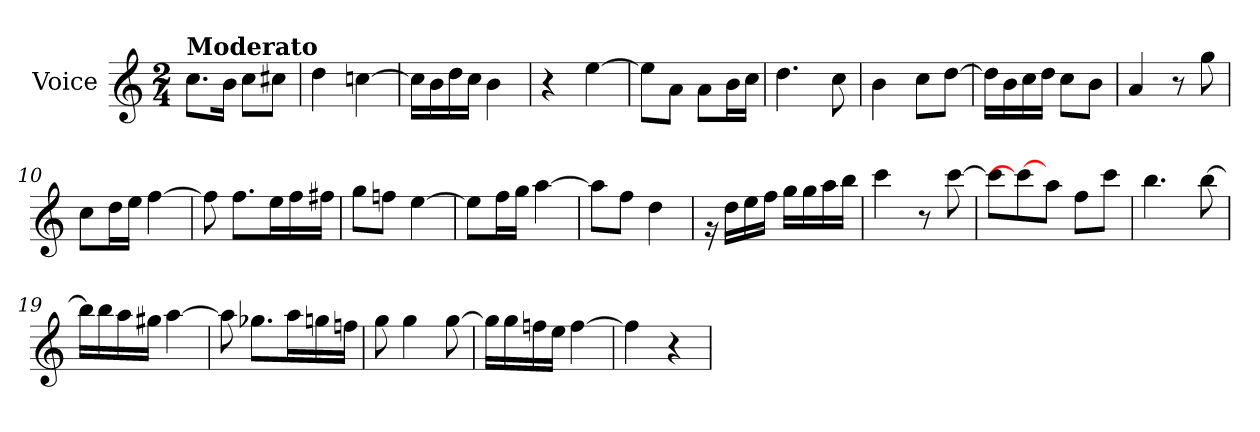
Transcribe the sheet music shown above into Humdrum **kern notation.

**kern
*part1
*staff1
*I"Voice
*I'V
*clefG2
*k[]
*C:
*M2/4
=1
!LO:TX:a:B:t=Moderato
8.cc\L
16b\Jk
8cc\L
8cc#X\J
=2
4dd\
[4ccn\
=3
16cc\LL]
16b\
16dd\
16cc\JJ
4b\
=4
4r
[4ee\
=5
8ee\L]
8a\J
8a\L
16b\L
16cc\JJ
=6
4.dd\
8cc\
!!LO:LB:g=z
=7
4b\
8cc\L
[8dd\J
=8
16dd\LL]
16b\
16cc\
16dd\JJ
8cc\L
8b\J
=9
4a/
8r
8gg\
=10
8cc\L
16dd\L
16ee\JJ
[4ff\
=11
8ff\]
8.ff\L
16ee\L
16ff\
16ff#X\JJ
=12
8gg\L
8ffn\J
[4ee\
!!LO:LB:g=z
=13
8ee\L]
16ff\L
16gg\JJ
[4aa\
=14
8aa\L]
8ff\J
4dd\
=15
16rg
16dd\LL
16ee\
16ff\JJ
16gg\LL
16gg\
16aa\
16bb\JJ
=16
4ccc\
8r
[8ccc\
=17
8ccc\L]
8ccc\_
8aa\J
8ff\L
8ccc\J
=18
4.bb\
[8bb\
!!LO:LB:g=z
=19
16bb\LL]
16bb\
16aa\
16gg#X\JJ
[4aa\
=20
8aa\]
8.gg-Xi\L
16aa\L
16ggn\
16ffn\JJ
=21
8gg\
4gg\
[8gg\
=22
16gg\LL]
16gg\
16ffn\
16ee\JJ
[4ff\
=23
4ff\]
4r
=
*-
